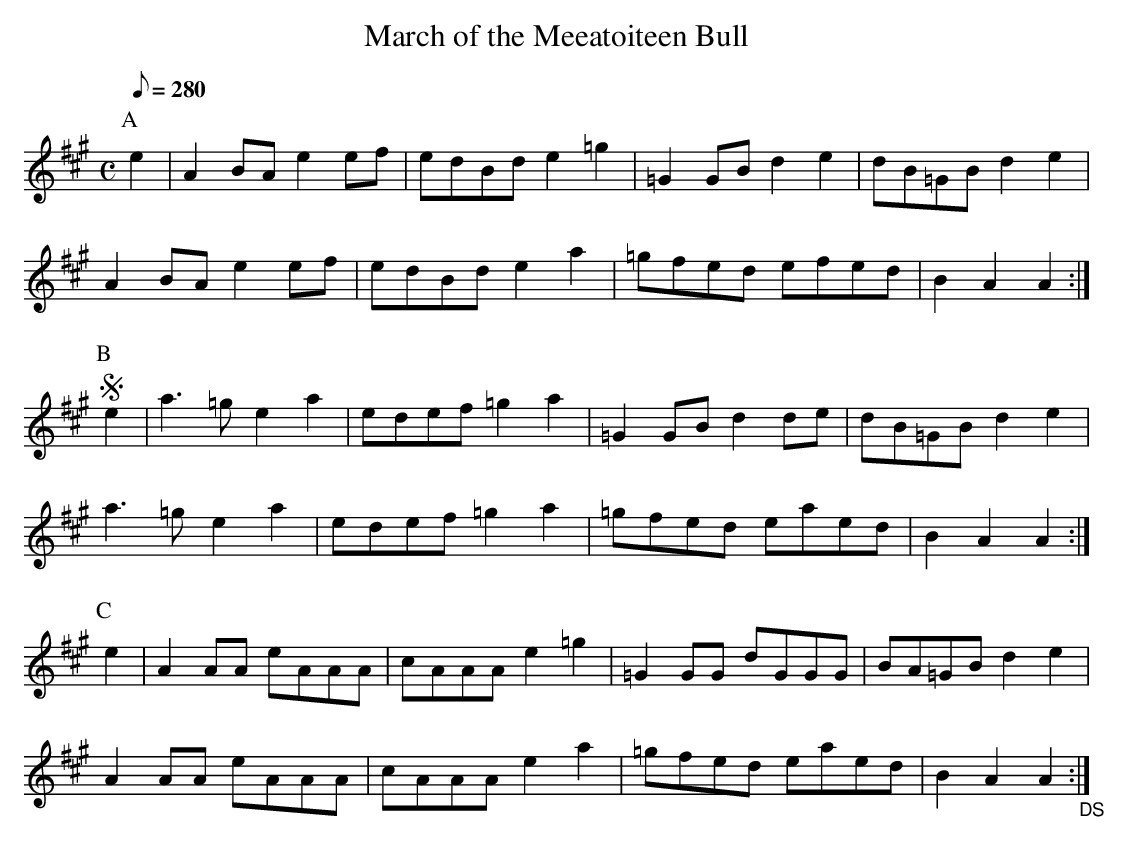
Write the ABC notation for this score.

X:1
T:March of the Meeatoiteen Bull % nf<bb
L:1/8
M:C
Q:280
K:A major
P:A
e2|A2BA e2ef|edBd e2=g2|=G2GB d2e2|dB=GB d2e2|
A2BA e2ef|edBd e2a2|=gfed efed|B2A2A2:|
P:B
!segno! e2|a3=g e2a2|edef =g2a2|=G2GB d2de|dB=GB d2e2|
a3=g e2a2|edef =g2a2|=gfed eaed|B2A2A2:|
P:C
e2|A2AA eAAA|cAAA e2=g2|=G2GG dGGG|BA=GB d2e2|
A2AA eAAA|cAAA e2a2|=gfed eaed|B2A2A2 "_DS":|
